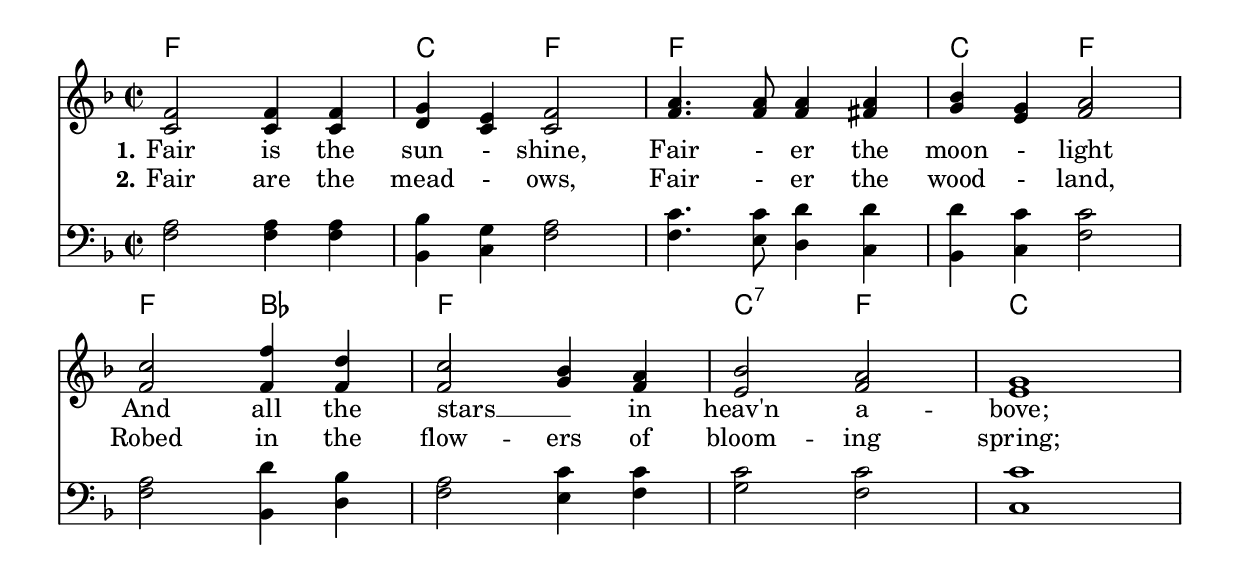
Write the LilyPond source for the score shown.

% DO NOT EDIT this file manually; it is automatically
% generated from Documentation/snippets/new
% Make any changes in Documentation/snippets/new/
% and then run scripts/auxiliar/makelsr.py
%
% This file is in the public domain.
%% Note: this file works from version 2.15.20
\version "2.16.0"

\header {
  lsrtags = "headword"
  texidoc = ""
  doctitle = "headword"
} % begin verbatim



theChords = \chordmode {
  \time 2/2
  f1 | c2 f2 | f1 | c2 f2| %\break
  f2 bes2 | f1 | c2:7 f | c1 | \break
}

verseOne = \lyricmode {
  \set stanza = #"1."
  Fair is the sun - shine,
  Fair - er the moon - light
  And all the stars __ _  in heav'n a -- bove;
}

verseTwo = \lyricmode {
  \set stanza = #"2."
  Fair are the mead - ows,
  Fair - er the wood - land,
  Robed in the flow -- ers of bloom -- ing spring;
}

Soprano = {
  \time 2/2
  \key f \major
  \stemUp
  f'2 f'4 f' | g'4 e' f'2 | a'4. a'8 a'4 a' | bes'4 g' a'2 |
  c''2 f''4 d'' |  c''2  bes'4  a' | bes'2 a' | g'1 |
}

Alto = {
  \key f \major
  c'2 c'4 c' | d'4 c' c'2 | f'4. f'8 f'4 fis' | g'4 e' f'2 |
  f'2 f'4 f' |  f'2  g'4  f' | e'2 f' | e'1 |
}

Tenor = {
  \key f \major
  \stemDown
  a2 a4 a | bes4 g a2  | c'4. c'8 d'4 d' | d'4 c' c'2 |
  a2 d'4 bes | a2 c'4 c' | c'2 c'  | c'1 |
}

Bass = {
  \key f \major
  f2 f4 f | bes,4 c  f2 | f4. e8 d4 c | bes,4 c f2 |
  f2 bes,4 d | f2 e4 f | g2 f | c1 |
}


\score {
  <<
    \new ChordNames { \theChords }
    \context Staff = upper {
      \context Voice = sop {
        <<
          \Soprano
          \Alto
        >>
      }
    }
    \context Lyrics = "LyrOne" \lyricsto "sop" { \verseOne }
    \context Lyrics = "LyrTwo" \lyricsto "sop" { \verseTwo }
    \context Staff = lower {
      \new Voice {
        \clef bass
        \accidentalStyle "modern-cautionary"
        <<
          \Tenor
          \Bass
        >>
      }
    }
  >>

  \layout {
    indent = 0
    \context {
      \Score
      \remove "Bar_number_engraver"
    }
    \context {
      \Voice
      \override StanzaNumber #'padding = #1.8
    }
  }
}
\paper {  }
